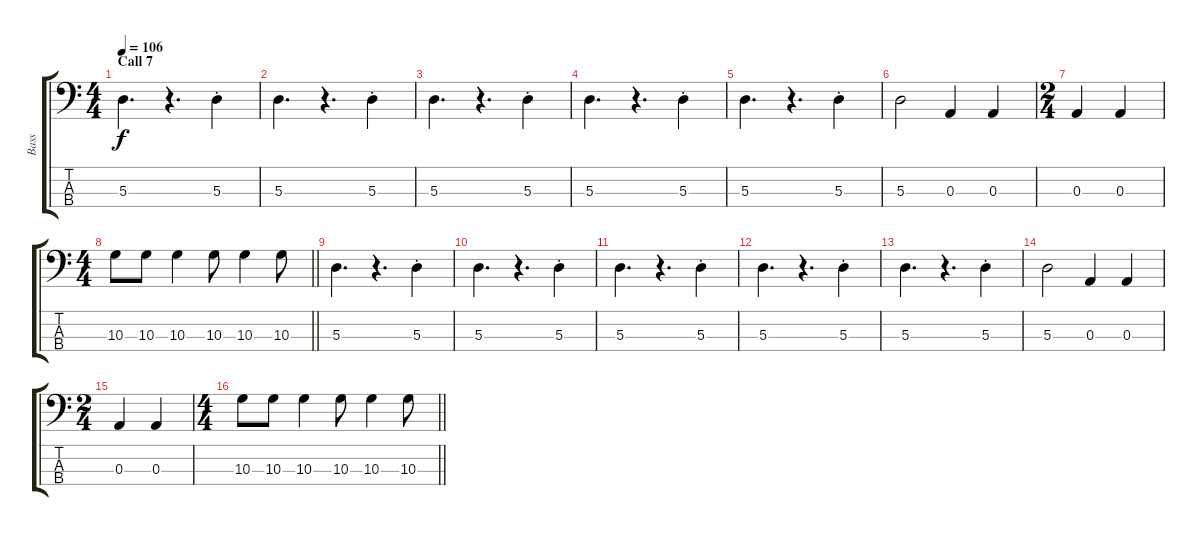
\track ("Bass" "Bass") {instrument electricbassfinger}
\staff {score tabs}
\tuning (G2 D2 A1 E1) {hide}
\ts (4 4)
\section ("" "Call 7")
\tempo 106
\clef f4
\ks c
5.3.4{d dy f} r.4{d} 5.3{st}.4 |
5.3.4{d} r.4{d} 5.3{st}.4 |
5.3.4{d} r.4{d} 5.3{st}.4 |
5.3.4{d} r.4{d} 5.3{st}.4 |
5.3.4{d} r.4{d} 5.3{st}.4 |
5.3.2 0.3.4 0.3.4 |
\ts (2 4)
0.3.4 0.3.4 |
\ts (4 4)
\barLineRight lightlight
10.3.8 10.3.8 10.3.4 10.3.8 10.3.4 10.3.8 |
5.3.4{d} r.4{d} 5.3{st}.4 |
5.3.4{d} r.4{d} 5.3{st}.4 |
5.3.4{d} r.4{d} 5.3{st}.4 |
5.3.4{d} r.4{d} 5.3{st}.4 |
5.3.4{d} r.4{d} 5.3{st}.4 |
5.3.2 0.3.4 0.3.4 |
\ts (2 4)
0.3.4 0.3.4 |
\ts (4 4)
\barLineRight lightlight
10.3.8 10.3.8 10.3.4 10.3.8 10.3.4 10.3.8
